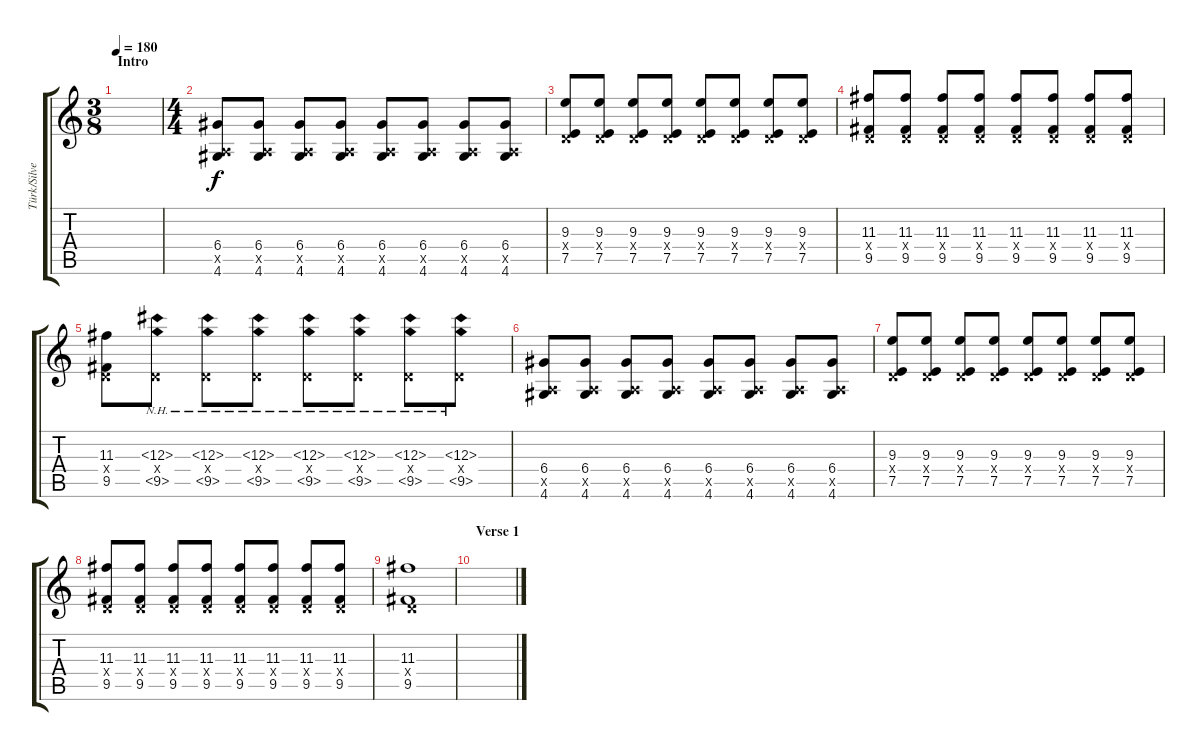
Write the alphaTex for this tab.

\track ("Türk/Silver 1" "Türk/Silve") {instrument overdrivenguitar}
\staff {score tabs}
\tuning (E4 B3 G3 D3 A2 E2) {hide}
\ts (3 8)
\section ("" "Intro")
\tempo 180
\clef g2
\ks c
|
\ts (4 4)
(6.4 0.5{x} 4.6).8 (6.4 0.5{x} 4.6).8 (6.4 0.5{x} 4.6).8 (6.4 0.5{x} 4.6).8 (6.4 0.5{x} 4.6).8 (6.4 0.5{x} 4.6).8 (6.4 0.5{x} 4.6).8 (6.4 0.5{x} 4.6).8 |
(9.3 0.4{x} 7.5).8 (9.3 0.4{x} 7.5).8 (9.3 0.4{x} 7.5).8 (9.3 0.4{x} 7.5).8 (9.3 0.4{x} 7.5).8 (9.3 0.4{x} 7.5).8 (9.3 0.4{x} 7.5).8 (9.3 0.4{x} 7.5).8 |
(11.3 0.4{x} 9.5).8 (11.3 0.4{x} 9.5).8 (11.3 0.4{x} 9.5).8 (11.3 0.4{x} 9.5).8 (11.3 0.4{x} 9.5).8 (11.3 0.4{x} 9.5).8 (11.3 0.4{x} 9.5).8 (11.3 0.4{x} 9.5).8 |
(11.3 0.4{x} 9.5).8 (11.3{nh} 0.4{x} 9.5{nh}).8 (11.3{nh} 0.4{x} 9.5{nh}).8 (11.3{nh} 0.4{x} 9.5{nh}).8 (11.3{nh} 0.4{x} 9.5{nh}).8 (11.3{nh} 0.4{x} 9.5{nh}).8 (11.3{nh} 0.4{x} 9.5{nh}).8 (11.3{nh} 0.4{x} 9.5{nh}).8 |
(6.4 0.5{x} 4.6).8 (6.4 0.5{x} 4.6).8 (6.4 0.5{x} 4.6).8 (6.4 0.5{x} 4.6).8 (6.4 0.5{x} 4.6).8 (6.4 0.5{x} 4.6).8 (6.4 0.5{x} 4.6).8 (6.4 0.5{x} 4.6).8 |
(9.3 0.4{x} 7.5).8 (9.3 0.4{x} 7.5).8 (9.3 0.4{x} 7.5).8 (9.3 0.4{x} 7.5).8 (9.3 0.4{x} 7.5).8 (9.3 0.4{x} 7.5).8 (9.3 0.4{x} 7.5).8 (9.3 0.4{x} 7.5).8 |
(11.3 0.4{x} 9.5).8 (11.3 0.4{x} 9.5).8 (11.3 0.4{x} 9.5).8 (11.3 0.4{x} 9.5).8 (11.3 0.4{x} 9.5).8 (11.3 0.4{x} 9.5).8 (11.3 0.4{x} 9.5).8 (11.3 0.4{x} 9.5).8 |
(11.3 0.4{x} 9.5).1 |
\section ("" "Verse 1")
